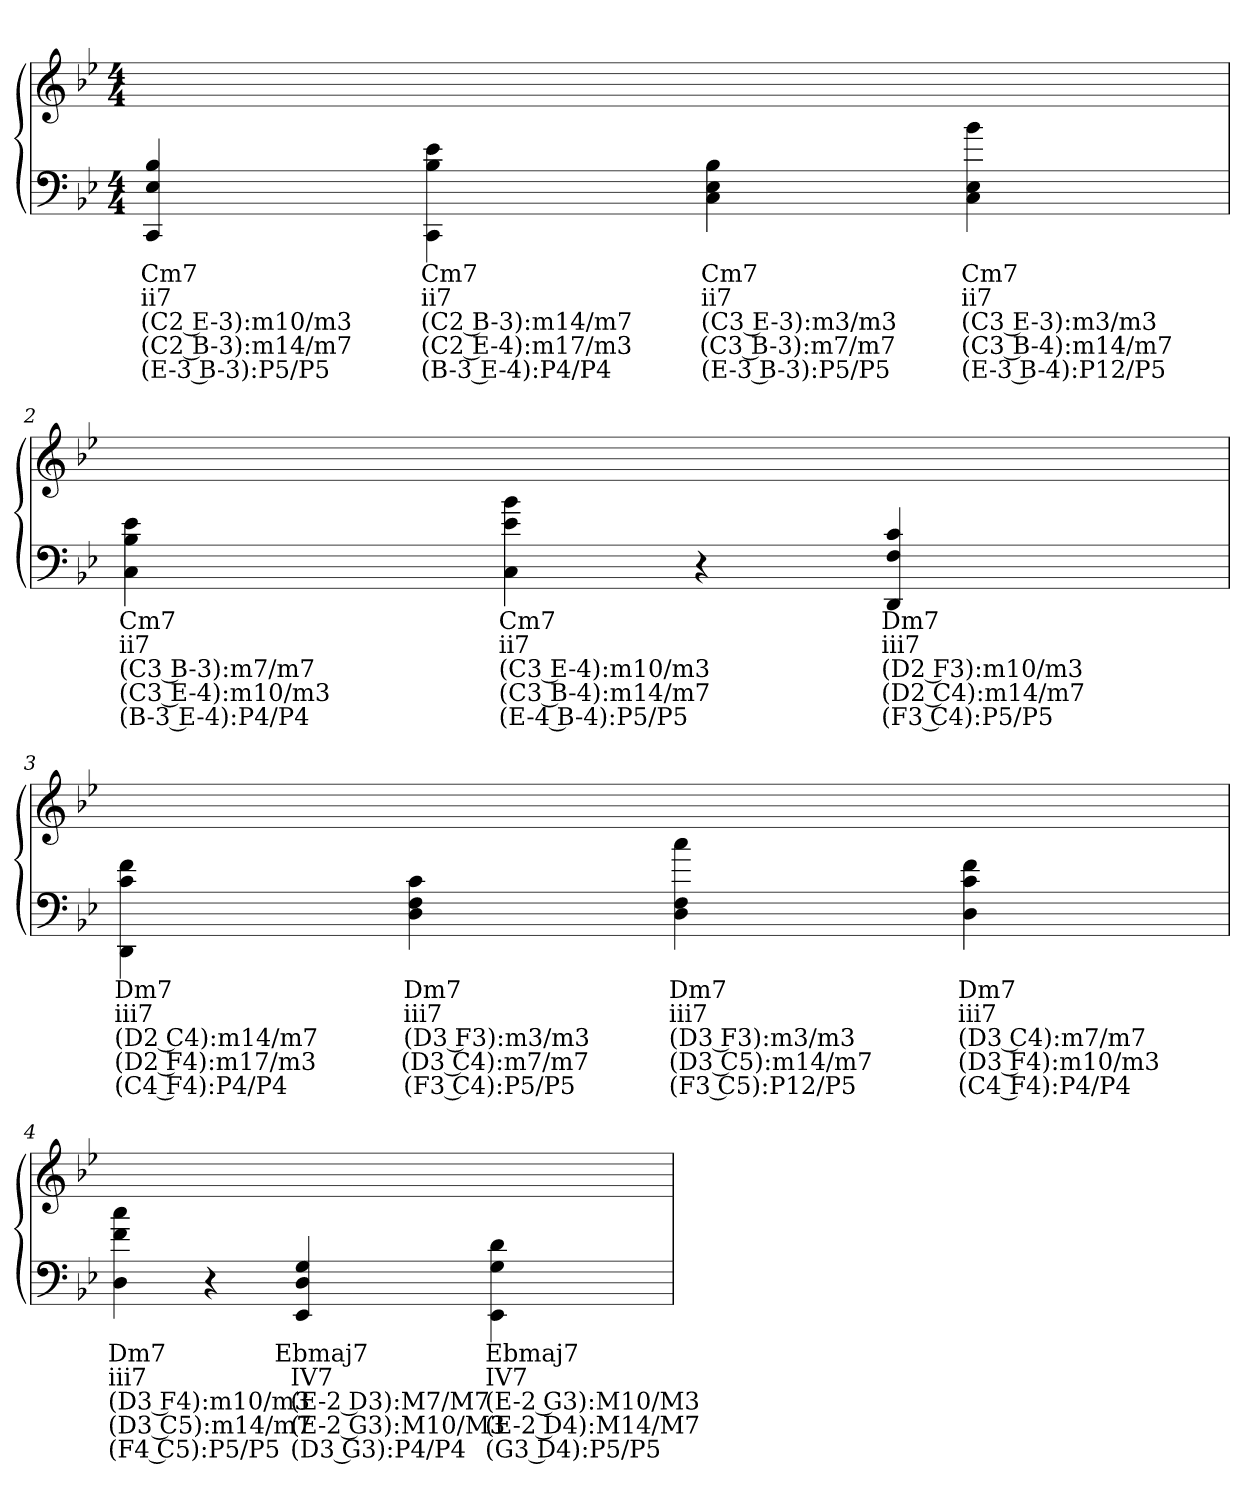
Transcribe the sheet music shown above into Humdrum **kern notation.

**kern	**text	**text	**text	**text	**text	**kern
*part2	*part2	*part2	*part2	*part2	*part2	*part1
*staff2	*staff2	*staff2	*staff2	*staff2	*staff2	*staff1
*clefF4	*	*	*	*	*	*clefG2
*k[b-e-]	*	*	*	*	*	*k[b-e-]
*B-:	*	*	*	*	*	*B-:
*M4/4	*	*	*	*	*	*M4/4
*MM60	*	*	*	*	*	*MM60
=1	=1	=1	=1	=1	=1	=1
4CC 4E- 4B-	Cm7	ii7	(C2 E-3):m10/m3	(C2 B-3):m14/m7	(E-3 B-3):P5/P5	1ryy
4CC 4B- 4e-	Cm7	ii7	(C2 B-3):m14/m7	(C2 E-4):m17/m3	(B-3 E-4):P4/P4	.
4C 4E- 4B-	Cm7	ii7	(C3 E-3):m3/m3	(C3 B-3):m7/m7	(E-3 B-3):P5/P5	.
4C 4E- 4b-	Cm7	ii7	(C3 E-3):m3/m3	(C3 B-4):m14/m7	(E-3 B-4):P12/P5	.
=2	=2	=2	=2	=2	=2	=2
4C 4B- 4e-	Cm7	ii7	(C3 B-3):m7/m7	(C3 E-4):m10/m3	(B-3 E-4):P4/P4	1ryy
4C 4e- 4b-	Cm7	ii7	(C3 E-4):m10/m3	(C3 B-4):m14/m7	(E-4 B-4):P5/P5	.
4r	.	.	.	.	.	.
4DD 4F 4c	Dm7	iii7	(D2 F3):m10/m3	(D2 C4):m14/m7	(F3 C4):P5/P5	.
=3	=3	=3	=3	=3	=3	=3
4DD 4c 4f	Dm7	iii7	(D2 C4):m14/m7	(D2 F4):m17/m3	(C4 F4):P4/P4	1ryy
4D 4F 4c	Dm7	iii7	(D3 F3):m3/m3	(D3 C4):m7/m7	(F3 C4):P5/P5	.
4D 4F 4cc	Dm7	iii7	(D3 F3):m3/m3	(D3 C5):m14/m7	(F3 C5):P12/P5	.
4D 4c 4f	Dm7	iii7	(D3 C4):m7/m7	(D3 F4):m10/m3	(C4 F4):P4/P4	.
=4	=4	=4	=4	=4	=4	=4
4D 4f 4cc	Dm7	iii7	(D3 F4):m10/m3	(D3 C5):m14/m7	(F4 C5):P5/P5	1ryy
4r	.	.	.	.	.	.
4EE- 4D 4G	Ebmaj7	IV7	(E-2 D3):M7/M7	(E-2 G3):M10/M3	(D3 G3):P4/P4	.
4EE- 4G 4d	Ebmaj7	IV7	(E-2 G3):M10/M3	(E-2 D4):M14/M7	(G3 D4):P5/P5	.
=	=	=	=	=	=	=
*-	*-	*-	*-	*-	*-	*-
